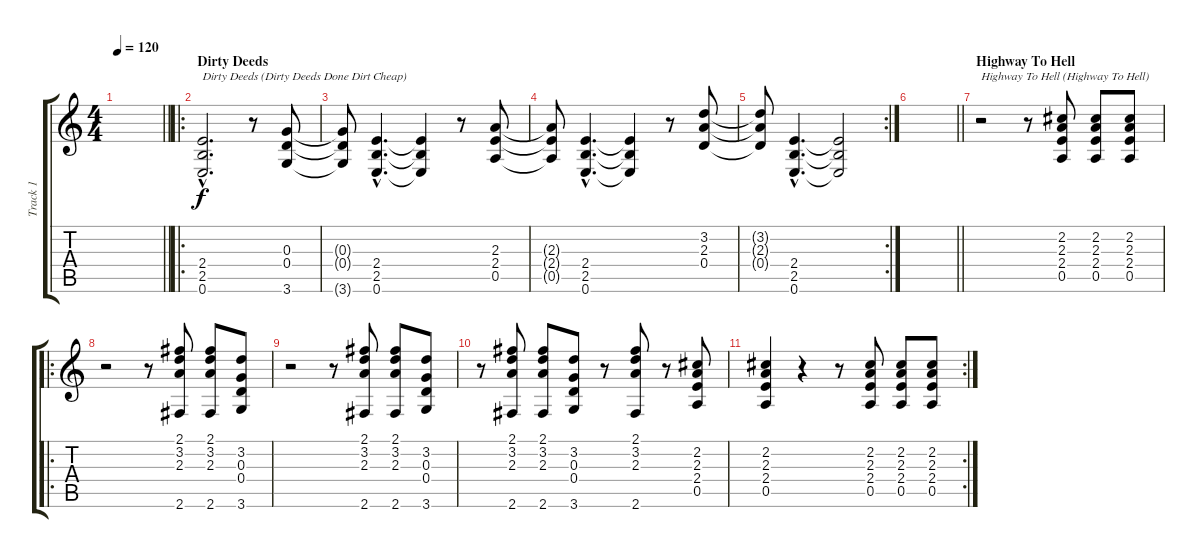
\track ("Track 1" "Track 1") {instrument distortionguitar}
\staff {score tabs}
\tuning (E4 B3 G3 D3 A2 E2) {hide}
\ts (4 4)
\tempo 120
\clef g2
\barLineRight lightlight
\ks c
|
\ro
\section ("" "Dirty Deeds")
(2.4{hac} 2.5{hac} 0.6{hac}).2{d txt "Dirty Deeds (Dirty Deeds Done Dirt Cheap)"} r.8 (0.3 0.4 3.6).8 |
(0.3{t} 0.4{t} 3.6{t}).8 (2.4{hac} 2.5{hac} 0.6{hac}).4{d} (2.4{t} 2.5{t} 0.6{t}).4 r.8 (2.3 2.4 0.5).8 |
(2.3{t} 2.4{t} 0.5{t}).8 (2.4{hac} 2.5{hac} 0.6{hac}).4{d} (2.4{t} 2.5{t} 0.6{t}).4 r.8 (3.2 2.3 0.4).8 |
\rc 2
(3.2{t} 2.3{t} 0.4{t}).8 (2.4{hac} 2.5{hac} 0.6{hac}).4{d} (2.4{t} 2.5{t} 0.6{t}).2 |
\barLineRight lightlight
|
\section ("" "Highway To Hell")
r.2{txt "Highway To Hell (Highway To Hell)"} r.8 (2.2 2.3 2.4 0.5).8 (2.2 2.3 2.4 0.5).8 (2.2 2.3 2.4 0.5).8 |
\ro
r.2 r.8 (2.1 3.2 2.3 2.6).8 (2.1 3.2 2.3 2.6).8 (3.2 0.3 0.4 3.6).8 |
r.2 r.8 (2.1 3.2 2.3 2.6).8 (2.1 3.2 2.3 2.6).8 (3.2 0.3 0.4 3.6).8 |
r.8 (2.1 3.2 2.3 2.6).8 (2.1 3.2 2.3 2.6).8 (3.2 0.3 0.4 3.6).8 r.8 (2.1 3.2 2.3 2.6).8 r.8 (2.2 2.3 2.4 0.5).8 |
\rc 2
(2.2 2.3 2.4 0.5).4 r.4 r.8 (2.2 2.3 2.4 0.5).8 (2.2 2.3 2.4 0.5).8 (2.2 2.3 2.4 0.5).8
